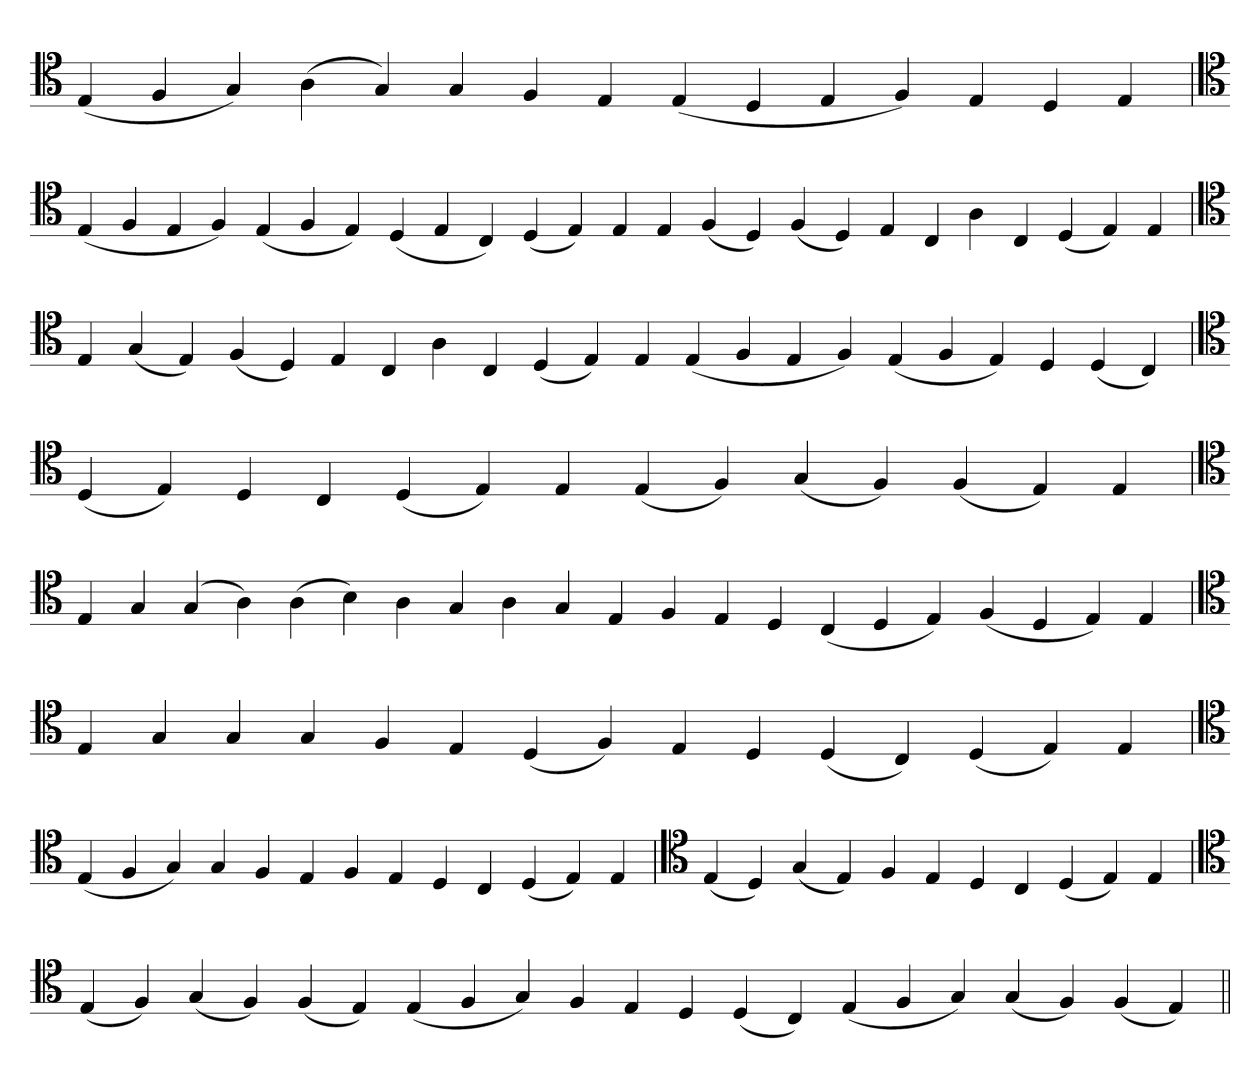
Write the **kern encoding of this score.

**kern
*part1
*staff1
*clefC4
=
(4E
4F
4G)
(4A
4G)
4G
4F
4E
(4E
4D
4E
4F)
4E
4D
4E
='
*clefC4
(4E
4F
4E
4F)
(4E
4F
4E)
(4D
4E
4C)
(4D
4E)
4E
4E
(4F
4D)
(4F
4D)
4E
4C
4A
4C
(4D
4E)
4E
=`
*clefC4
4E
(4G
4E)
(4F
4D)
4E
4C
4A
4C
(4D
4E)
4E
(4E
4F
4E
4F)
(4E
4F
4E)
4D
(4D
4C)
=
*clefC4
(4D
4E)
4D
4C
(4D
4E)
4E
(4E
4F)
(4G
4F)
(4F
4E)
4E
=`
*clefC4
4E
4G
(4G
4A)
(4A
4B)
4A
4G
4A
4G
4E
4F
4E
4D
(4C
4D
4E)
(4F
4D
4E)
4E
='
*clefC4
4E
4G
4G
4G
4F
4E
(4D
4F)
4E
4D
(4D
4C)
(4D
4E)
4E
=`
*clefC4
(4E
4F
4G)
4G
4F
4E
4F
4E
4D
4C
(4D
4E)
4E
=`
*clefC4
(4E
4D)
(4G
4E)
4F
4E
4D
4C
(4D
4E)
4E
=`
*clefC4
(4E
4F)
(4G
4F)
(4F
4E)
(4E
4F
4G)
4F
4E
4D
(4D
4C)
(4E
4F
4G)
(4G
4F)
(4F
4E)
=||
*-
